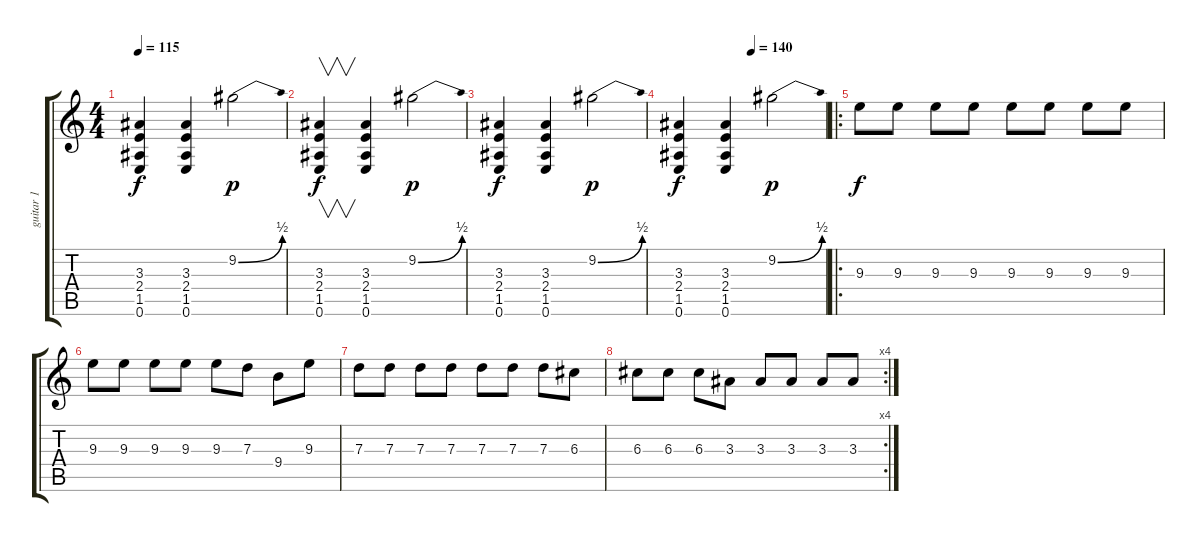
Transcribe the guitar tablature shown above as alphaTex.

\track ("guitar 1" "guitar 1") {instrument distortionguitar}
\staff {score tabs}
\tuning (E4 B3 G3 D3 A2 E2) {hide}
\ts (4 4)
\tempo 115
\clef g2
\ks c
(3.3 2.4 1.5 0.6).4{dy f instrument distortionguitar} (3.3 2.4 1.5 0.6).4 9.2{be (bend 0 0 60 2)}.2{dy p} |
(3.3 2.4 1.5 0.6).4{v dy f} (3.3 2.4 1.5 0.6).4 9.2{be (bend 0 0 60 2)}.2{dy p} |
(3.3 2.4 1.5 0.6).4{dy f} (3.3 2.4 1.5 0.6).4 9.2{be (bend 0 0 60 2)}.2{dy p} |
\tempo (140 0.5)
(3.3 2.4 1.5 0.6).4{dy f} (3.3 2.4 1.5 0.6).4 9.2{be (bend 0 0 60 2)}.2{dy p} |
\ro
9.3.8{dy f} 9.3.8 9.3.8 9.3.8 9.3.8 9.3.8 9.3.8 9.3.8 |
9.3.8 9.3.8 9.3.8 9.3.8 9.3.8 7.3.8 9.4.8 9.3.8 |
7.3.8 7.3.8 7.3.8 7.3.8 7.3.8 7.3.8 7.3.8 6.3.8 |
\rc 4
6.3.8 6.3.8 6.3.8 3.3.8 3.3.8 3.3.8 3.3.8 3.3.8
